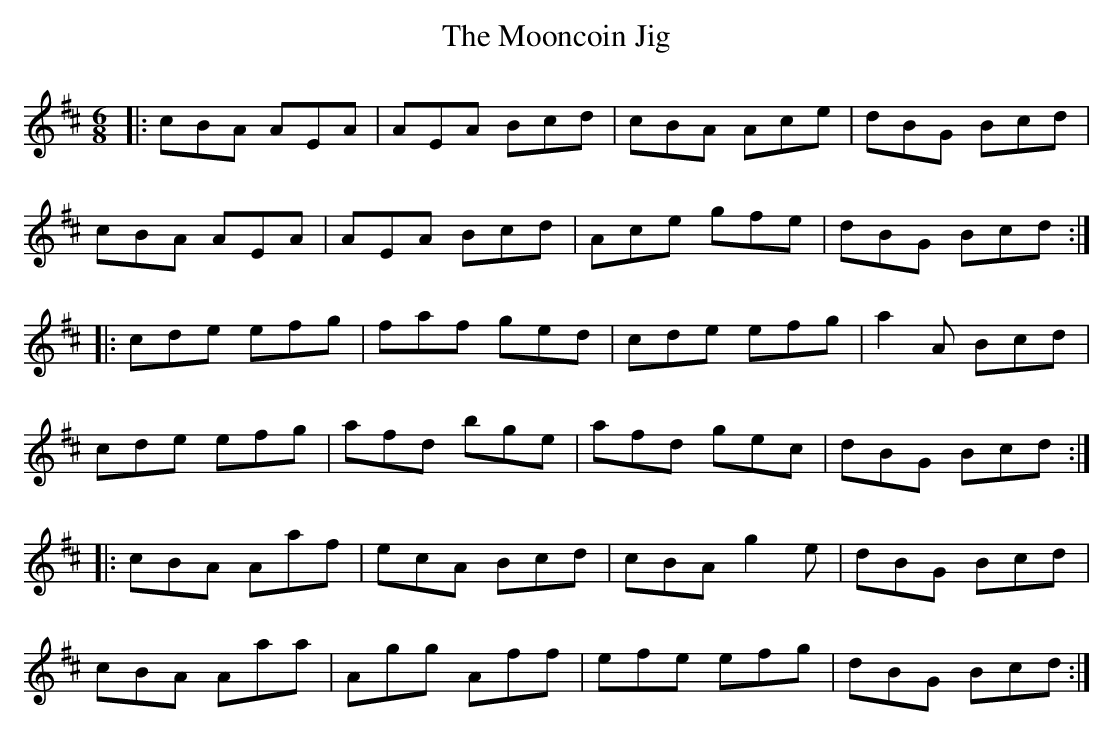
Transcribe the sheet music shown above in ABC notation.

X:1
T:Mooncoin Jig, The
M:6/8
K:Amix
|: cBA AEA | AEA Bcd | cBA Ace | dBG Bcd |
cBA AEA | AEA Bcd | Ace gfe | dBG Bcd :|
|: cde efg | faf ged | cde efg | a2A Bcd |
cde efg | afd bge | afd gec | dBG Bcd:|
|: cBA Aaf | ecA Bcd | cBA g2e | dBG Bcd |
cBA Aaa | Agg Aff | efe efg | dBG Bcd:|
